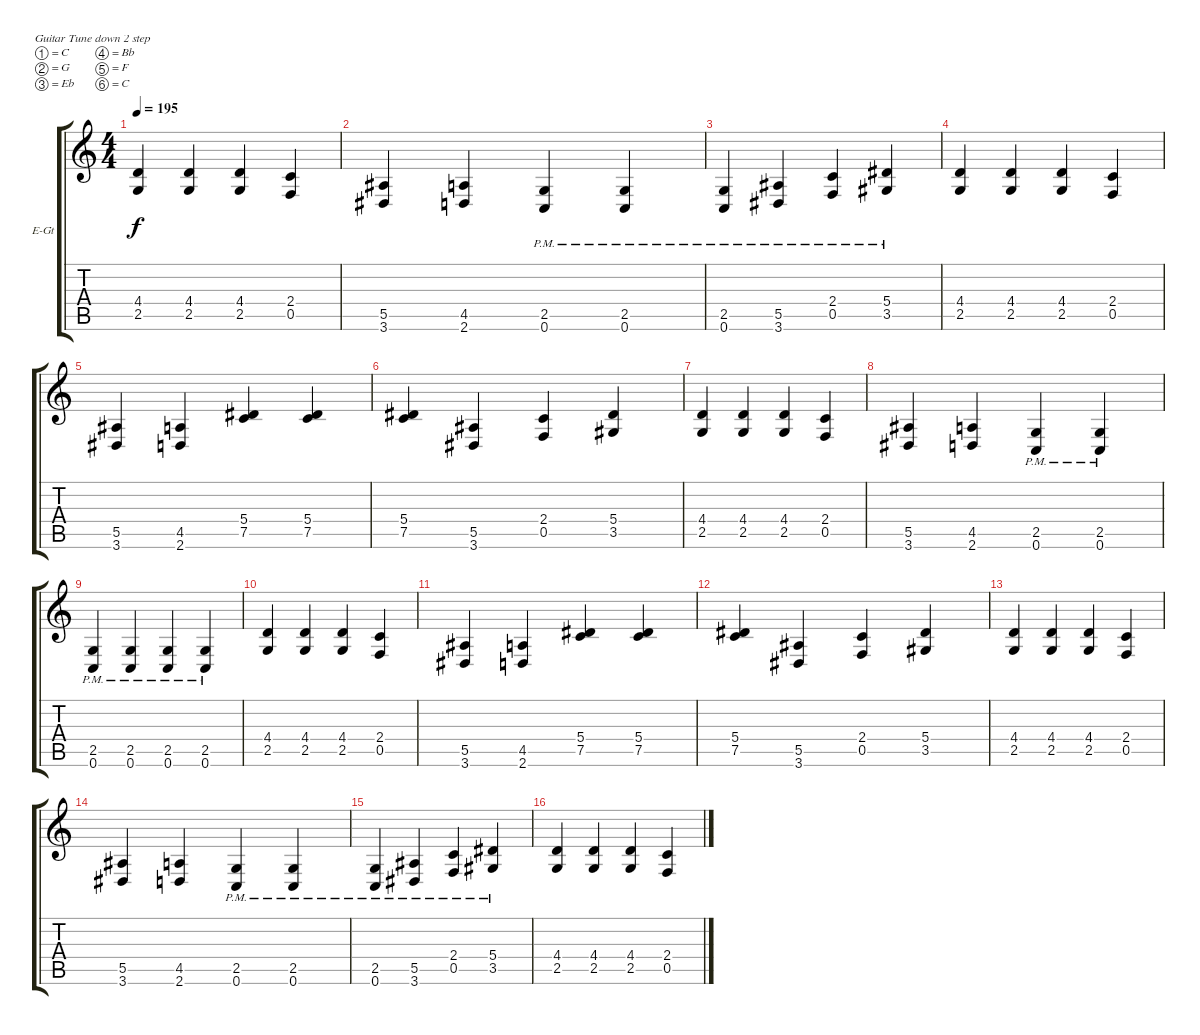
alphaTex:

\defaultSystemsLayout 4
\bracketExtendMode groupsimilarinstruments
\firstSystemTrackNameOrientation horizontal
\otherSystemsTrackNameOrientation horizontal
\track ("Electric Guitar" "E-Gt") {instrument distortionguitar}
\staff {score tabs}
\tuning (C4 G3 Eb3 Bb2 F2 C2)
\ts (4 4)
\tempo 195
\clef g2
\ks c
(2.5 4.4).4{dy f} (2.5 4.4).4 (2.5 4.4).4 (0.5 2.4).4 |
(3.6 5.5).4 (2.6 4.5).4 (0.6{pm} 2.5{pm}).4 (0.6{pm} 2.5{pm}).4 |
(0.6{pm} 2.5{pm}).4 (3.6{pm} 5.5{pm}).4 (0.5{pm} 2.4{pm}).4 (3.5{pm} 5.4{pm}).4 |
(2.5 4.4).4 (2.5 4.4).4 (2.5 4.4).4 (0.5 2.4).4 |
(3.6 5.5).4 (2.6 4.5).4 (7.5 5.4).4 (7.5 5.4).4 |
(7.5 5.4).4 (3.6 5.5).4 (0.5 2.4).4 (3.5 5.4).4 |
(2.5 4.4).4 (2.5 4.4).4 (2.5 4.4).4 (0.5 2.4).4 |
(3.6 5.5).4 (2.6 4.5).4 (0.6{pm} 2.5{pm}).4 (0.6{pm} 2.5{pm}).4 |
(0.6{pm} 2.5{pm}).4 (0.6{pm} 2.5{pm}).4 (0.6{pm} 2.5{pm}).4 (0.6{pm} 2.5{pm}).4 |
(2.5 4.4).4 (2.5 4.4).4 (2.5 4.4).4 (0.5 2.4).4 |
(3.6 5.5).4 (2.6 4.5).4 (7.5 5.4).4 (7.5 5.4).4 |
(7.5 5.4).4 (3.6 5.5).4 (0.5 2.4).4 (3.5 5.4).4 |
(2.5 4.4).4 (2.5 4.4).4 (2.5 4.4).4 (0.5 2.4).4 |
(3.6 5.5).4 (2.6 4.5).4 (0.6{pm} 2.5{pm}).4 (0.6{pm} 2.5{pm}).4 |
(0.6{pm} 2.5{pm}).4 (3.6{pm} 5.5{pm}).4 (0.5{pm} 2.4{pm}).4 (3.5{pm} 5.4{pm}).4 |
(2.5 4.4).4 (2.5 4.4).4 (2.5 4.4).4 (0.5 2.4).4
